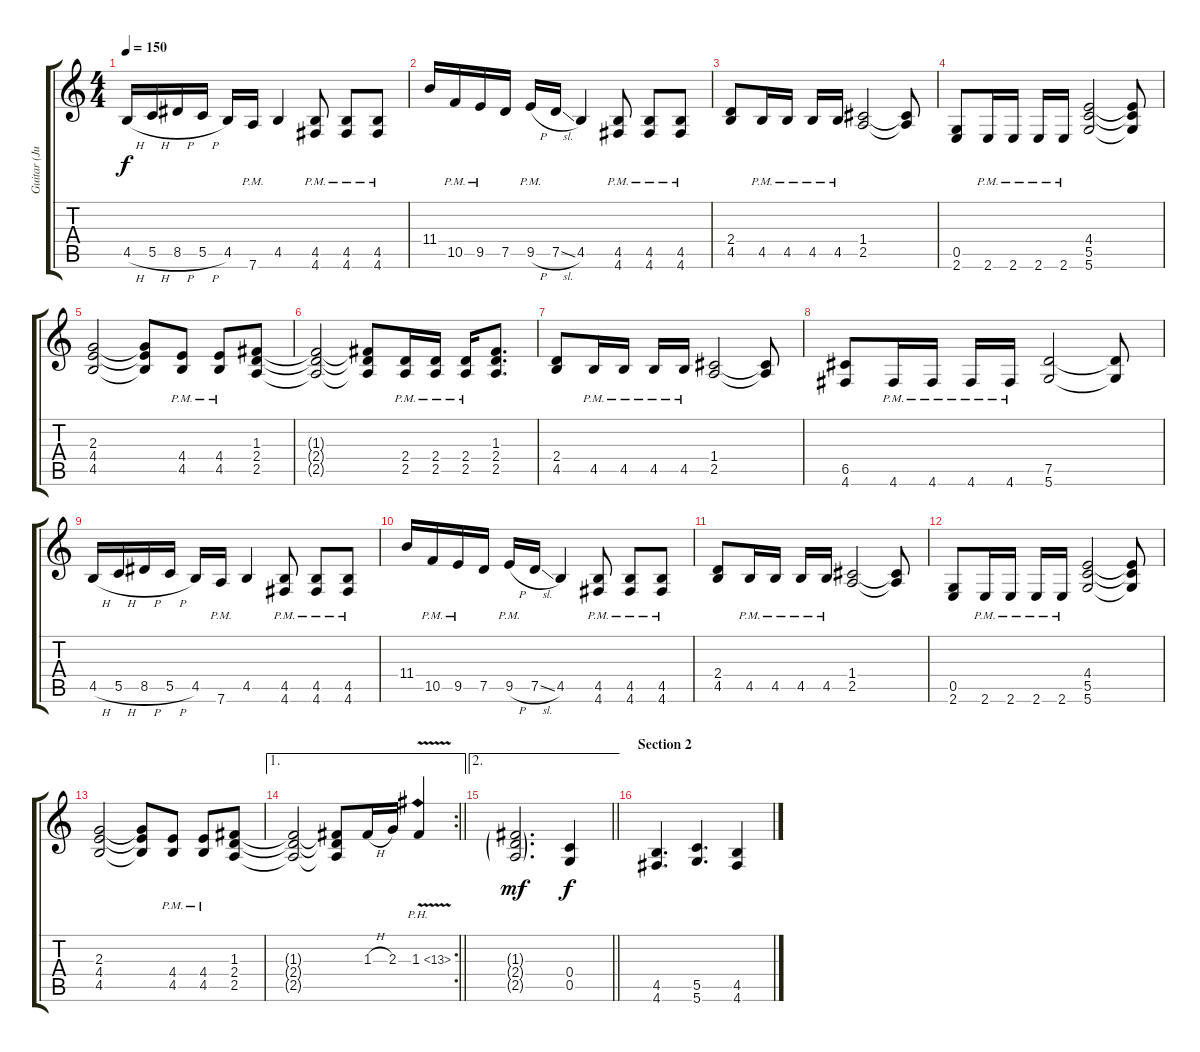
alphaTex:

\track ("Guitar (Juha)" "Guitar (Ju") {instrument distortionguitar}
\staff {score tabs}
\tuning (D4 A3 F3 C3 G2 D2) {hide}
\ts (4 4)
\tempo 150
\clef g2
\ks c
4.5{h}.16{dy f} 5.5{h}.16 8.5{h}.16 5.5{h}.16 4.5.16 7.6{pm}.16 4.5.4 (4.5{pm} 4.6{pm}).8 (4.5{pm} 4.6{pm}).8 (4.5{pm} 4.6{pm}).8 |
11.4.16 10.5{pm}.16 9.5{pm}.16 7.5.16 9.5{h pm}.16 7.5{sl}.16 4.5.4 (4.5{pm} 4.6{pm}).8 (4.5{pm} 4.6{pm}).8 (4.5{pm} 4.6{pm}).8 |
(2.4 4.5).8 4.5{pm}.16 4.5{pm}.16 4.5{pm}.16 4.5{pm}.16 (1.4 2.5).2 (1.4{t} 2.5{t}).8 |
(0.5 2.6).8 2.6{pm}.16 2.6{pm}.16 2.6{pm}.16 2.6{pm}.16 (4.4 5.5 5.6).2 (4.4{t} 5.5{t} 5.6{t}).8 |
(2.3 4.4 4.5).2 (2.3{t} 4.4{t} 4.5{t}).8 (4.4{pm} 4.5{pm}).8 (4.4{pm} 4.5{pm}).8 (1.3 2.4 2.5).8 |
(1.3{t} 2.4{t} 2.5{t}).2 (1.3{t} 2.4{t} 2.5{t}).8 (2.4{pm} 2.5{pm}).16 (2.4{pm} 2.5{pm}).16 (2.4{pm} 2.5{pm}).16 (1.3 2.4 2.5).8{d} |
(2.4 4.5).8 4.5{pm}.16 4.5{pm}.16 4.5{pm}.16 4.5{pm}.16 (1.4 2.5).2 (1.4{t} 2.5{t}).8 |
(6.5 4.6).8 4.6{pm}.16 4.6{pm}.16 4.6{pm}.16 4.6{pm}.16 (7.5 5.6).2 (7.5{t} 5.6{t}).8 |
4.5{h}.16 5.5{h}.16 8.5{h}.16 5.5{h}.16 4.5.16 7.6{pm}.16 4.5.4 (4.5{pm} 4.6{pm}).8 (4.5{pm} 4.6{pm}).8 (4.5{pm} 4.6{pm}).8 |
11.4.16 10.5{pm}.16 9.5{pm}.16 7.5.16 9.5{h pm}.16 7.5{sl}.16 4.5.4 (4.5{pm} 4.6{pm}).8 (4.5{pm} 4.6{pm}).8 (4.5{pm} 4.6{pm}).8 |
(2.4 4.5).8 4.5{pm}.16 4.5{pm}.16 4.5{pm}.16 4.5{pm}.16 (1.4 2.5).2 (1.4{t} 2.5{t}).8 |
(0.5 2.6).8 2.6{pm}.16 2.6{pm}.16 2.6{pm}.16 2.6{pm}.16 (4.4 5.5 5.6).2 (4.4{t} 5.5{t} 5.6{t}).8 |
(2.3 4.4 4.5).2 (2.3{t} 4.4{t} 4.5{t}).8 (4.4{pm} 4.5{pm}).8 (4.4{pm} 4.5{pm}).8 (1.3 2.4 2.5).8 |
\ae 1
\rc 2
\barLineRight lightlight
(1.3{t} 2.4{t} 2.5{t}).2 (1.3{t} 2.4{t} 2.5{t}).8 1.3{h}.16 2.3.16 1.3{ph 12 v}.4 |
\ae 2
\barLineRight lightlight
(1.3{g} 2.4{g} 2.5{g}).2{d dy mf} (0.4 0.5).4{dy f} |
\section ("" "Section 2")
(4.5 4.6).4{d} (5.5 5.6).4{d} (4.5 4.6).4
